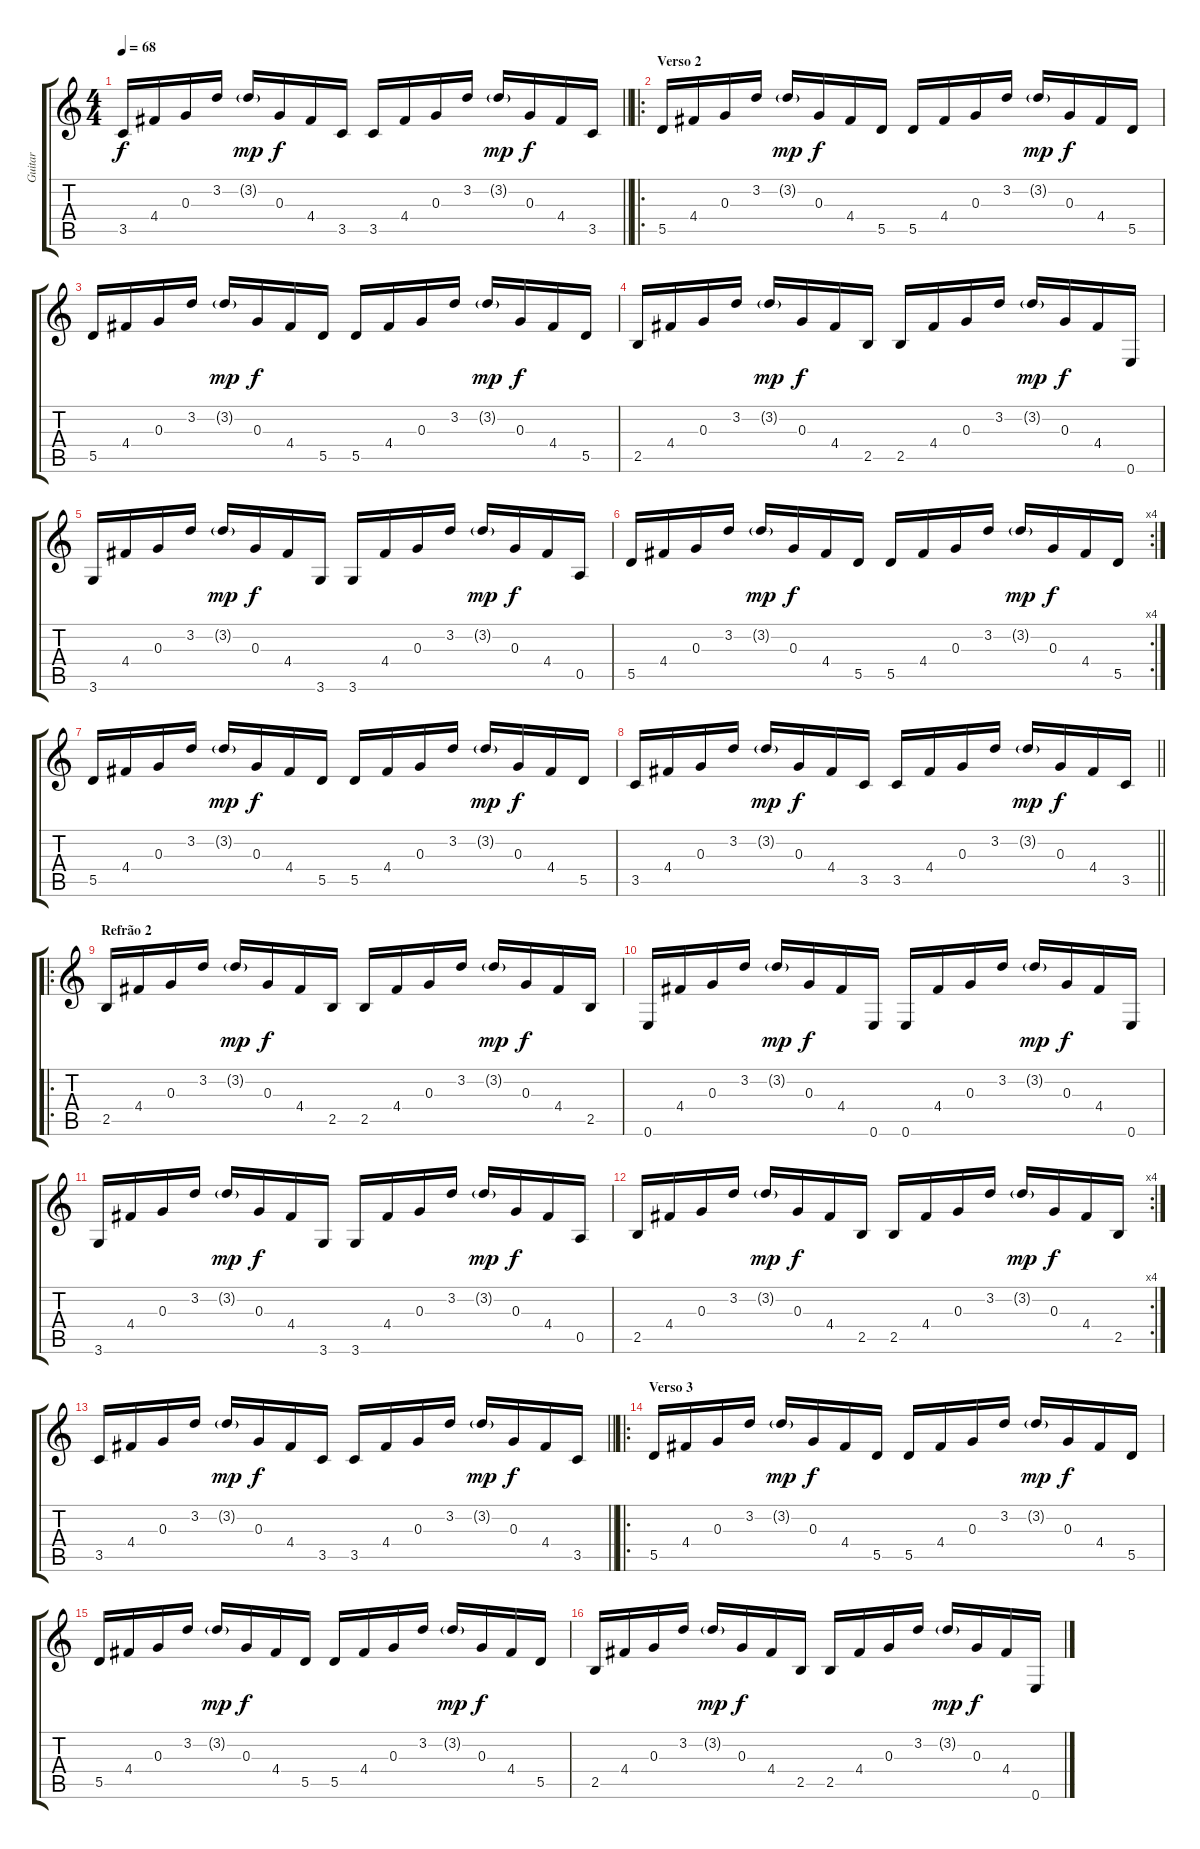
\track ("Guitar" "Guitar") {instrument acousticguitarsteel}
\staff {score tabs}
\tuning (E4 B3 G3 D3 A2 E2) {hide}
\ts (4 4)
\tempo 68
\clef g2
\barLineRight lightlight
\ks c
3.5.16{dy f} 4.4.16 0.3.16 3.2.16 3.2{g}.16{dy mp} 0.3.16{dy f} 4.4.16 3.5.16 3.5.16 4.4.16 0.3.16 3.2.16 3.2{g}.16{dy mp} 0.3.16{dy f} 4.4.16 3.5.16 |
\ro
\section ("" "Verso 2")
5.5.16 4.4.16 0.3.16 3.2.16 3.2{g}.16{dy mp} 0.3.16{dy f} 4.4.16 5.5.16 5.5.16 4.4.16 0.3.16 3.2.16 3.2{g}.16{dy mp} 0.3.16{dy f} 4.4.16 5.5.16 |
5.5.16 4.4.16 0.3.16 3.2.16 3.2{g}.16{dy mp} 0.3.16{dy f} 4.4.16 5.5.16 5.5.16 4.4.16 0.3.16 3.2.16 3.2{g}.16{dy mp} 0.3.16{dy f} 4.4.16 5.5.16 |
2.5.16 4.4.16 0.3.16 3.2.16 3.2{g}.16{dy mp} 0.3.16{dy f} 4.4.16 2.5.16 2.5.16 4.4.16 0.3.16 3.2.16 3.2{g}.16{dy mp} 0.3.16{dy f} 4.4.16 0.6.16 |
3.6.16 4.4.16 0.3.16 3.2.16 3.2{g}.16{dy mp} 0.3.16{dy f} 4.4.16 3.6.16 3.6.16 4.4.16 0.3.16 3.2.16 3.2{g}.16{dy mp} 0.3.16{dy f} 4.4.16 0.5.16 |
\rc 4
5.5.16 4.4.16 0.3.16 3.2.16 3.2{g}.16{dy mp} 0.3.16{dy f} 4.4.16 5.5.16 5.5.16 4.4.16 0.3.16 3.2.16 3.2{g}.16{dy mp} 0.3.16{dy f} 4.4.16 5.5.16 |
5.5.16 4.4.16 0.3.16 3.2.16 3.2{g}.16{dy mp} 0.3.16{dy f} 4.4.16 5.5.16 5.5.16 4.4.16 0.3.16 3.2.16 3.2{g}.16{dy mp} 0.3.16{dy f} 4.4.16 5.5.16 |
\barLineRight lightlight
3.5.16 4.4.16 0.3.16 3.2.16 3.2{g}.16{dy mp} 0.3.16{dy f} 4.4.16 3.5.16 3.5.16 4.4.16 0.3.16 3.2.16 3.2{g}.16{dy mp} 0.3.16{dy f} 4.4.16 3.5.16 |
\ro
\section ("" "Refrão 2")
2.5.16 4.4.16 0.3.16 3.2.16 3.2{g}.16{dy mp} 0.3.16{dy f} 4.4.16 2.5.16 2.5.16 4.4.16 0.3.16 3.2.16 3.2{g}.16{dy mp} 0.3.16{dy f} 4.4.16 2.5.16 |
0.6.16 4.4.16 0.3.16 3.2.16 3.2{g}.16{dy mp} 0.3.16{dy f} 4.4.16 0.6.16 0.6.16 4.4.16 0.3.16 3.2.16 3.2{g}.16{dy mp} 0.3.16{dy f} 4.4.16 0.6.16 |
3.6.16 4.4.16 0.3.16 3.2.16 3.2{g}.16{dy mp} 0.3.16{dy f} 4.4.16 3.6.16 3.6.16 4.4.16 0.3.16 3.2.16 3.2{g}.16{dy mp} 0.3.16{dy f} 4.4.16 0.5.16 |
\rc 4
2.5.16 4.4.16 0.3.16 3.2.16 3.2{g}.16{dy mp} 0.3.16{dy f} 4.4.16 2.5.16 2.5.16 4.4.16 0.3.16 3.2.16 3.2{g}.16{dy mp} 0.3.16{dy f} 4.4.16 2.5.16 |
\barLineRight lightlight
3.5.16 4.4.16 0.3.16 3.2.16 3.2{g}.16{dy mp} 0.3.16{dy f} 4.4.16 3.5.16 3.5.16 4.4.16 0.3.16 3.2.16 3.2{g}.16{dy mp} 0.3.16{dy f} 4.4.16 3.5.16 |
\ro
\section ("" "Verso 3")
5.5.16{volume 8} 4.4.16 0.3.16 3.2.16 3.2{g}.16{dy mp} 0.3.16{dy f} 4.4.16 5.5.16 5.5.16 4.4.16 0.3.16 3.2.16 3.2{g}.16{dy mp} 0.3.16{dy f} 4.4.16 5.5.16 |
5.5.16 4.4.16 0.3.16 3.2.16 3.2{g}.16{dy mp} 0.3.16{dy f} 4.4.16 5.5.16 5.5.16 4.4.16 0.3.16 3.2.16 3.2{g}.16{dy mp} 0.3.16{dy f} 4.4.16 5.5.16 |
2.5.16 4.4.16 0.3.16 3.2.16 3.2{g}.16{dy mp} 0.3.16{dy f} 4.4.16 2.5.16 2.5.16 4.4.16 0.3.16 3.2.16 3.2{g}.16{dy mp} 0.3.16{dy f} 4.4.16 0.6.16
